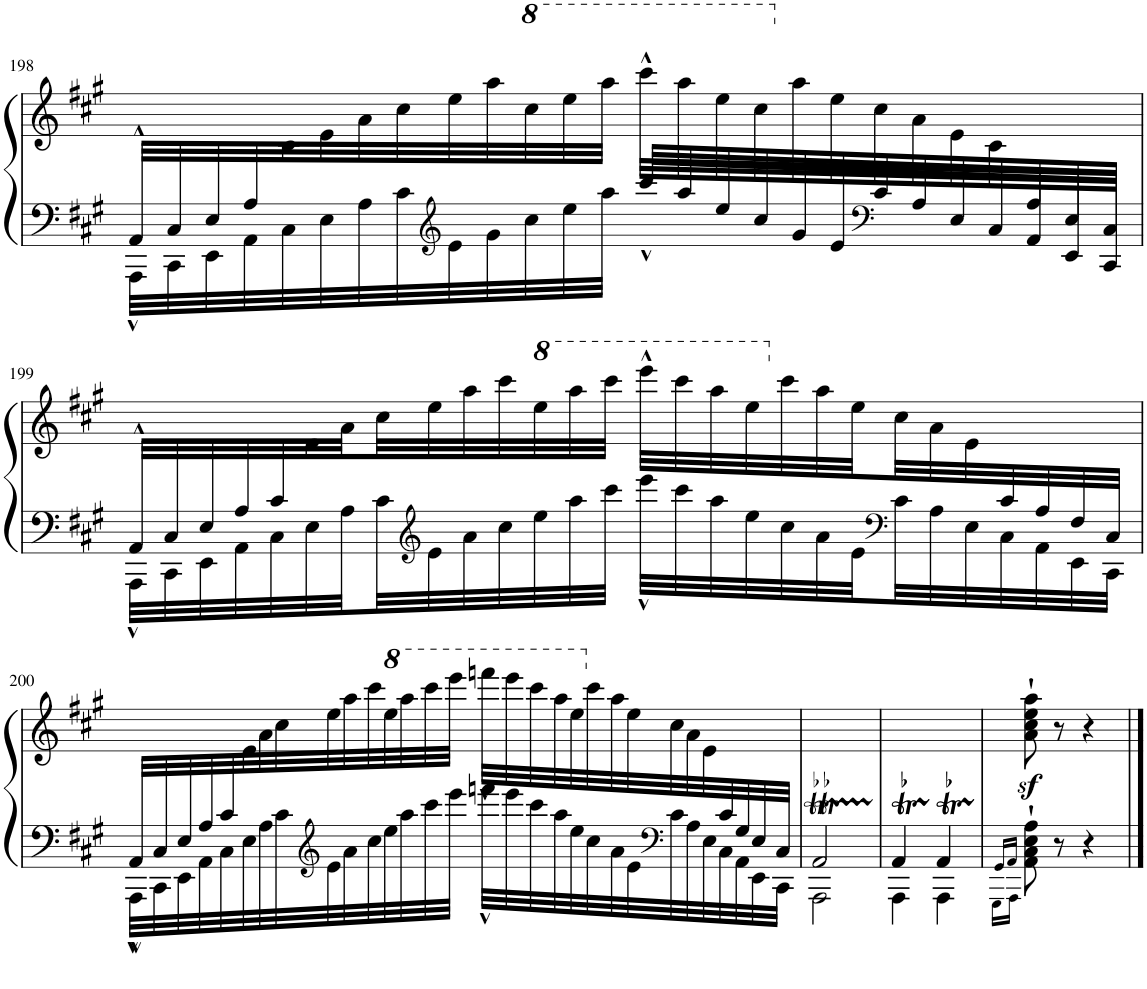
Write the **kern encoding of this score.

**kern	**kern
*part1	*part1
*staff2	*staff1
*I"Piano	*
*I'Pno.	*
!!LO:PB:g=z
*clefF4	*clefG2
*k[f#c#g#]	*k[f#c#g#]
*M2/4	*M2/4
=198	=198
*^	*
52AA^^/LLL	52AAA^^\LLL	13ryy
52C#/	52CC#\	.
52E/	52EE\	.
52A/	52AA\	.
52%19ryy	52C#\	52c#\
.	52E\	52e\
.	52A\	52a\
.	52c#\	52cc#\
*clefG2	*	*
.	52e\	52ee\
.	52g#\	52aa\
*	*	*8va
.	52cc#\	52ccc#\
.	52ee\	52eee\
.	52aa\JJJ	52aaa\JJJ
.	52ccc#^^/LLL	52cccc#^^\LLL
.	52aa/	52aaa\
.	52ee/	52eee\
.	52cc#/	52ccc#\
*	*	*X8va
.	52g#/	52aa\
.	52e/	52ee\
*clefF4	*	*
.	52c#/	52cc#\
.	52A/	52a\
.	52E/	52e\
.	52C#/	52c#\
52A/	52AA/	26.ryy
52E/	52EE/	.
52C#/JJJ	52CC#/JJJ	.
!!LO:LB:g=z
=199	=199	=199
56AA^^/LLL	56AAA^^\LLL	56%5ryy
56C#/	56CC#\	.
56E/	56EE\	.
56A/	56AA\	.
56c#/	56C#\	.
56%19ryy	56E\	56e\
.	56A\	56a\
.	56c#\	56cc#\
*clefG2	*	*
.	56e\	56ee\
.	56a\	56aa\
.	56cc#\	56ccc#\
*	*	*8va
.	56ee\	56eee\
.	56aa\	56aaa\
.	56ccc#\JJJ	56cccc#\JJJ
.	56eee^^\LLL	56eeee^^\LLL
.	56ccc#\	56cccc#\
.	56aa\	56aaa\
.	56ee\	56eee\
*	*	*X8va
.	56cc#\	56ccc#\
.	56a\	56aa\
.	56e\	56ee\
*clefF4	*	*
.	56c#\	56cc#\
.	56A\	56a\
.	56E\	56e\
56c#/	56C#\	14ryy
56A/	56AA\	.
56F#/	56EE\	.
56C#/JJJ	56CC#\JJJ	.
!!LO:LB:g=z
=200	=200	=200
60AA^^/LLL	60AAA^^\LLL	12ryy
60C#/	60CC#\	.
60E/	60EE\	.
60A/	60AA\	.
60c#/	60C#\	.
20%7ryy	60E\	60e\
.	60A\	60a\
.	60c#\	60cc#\
*clefG2	*	*
.	60e\	60ee\
.	60a\	60aa\
.	60cc#\	60ccc#\
*	*	*8va
.	60ee\	60eee\
.	60aa\	60aaa\
.	60ccc#\	60cccc#\
.	60eee\JJJ	60eeee\JJJ
.	60fffn^^\LLL	60ffffn^^\LLL
.	60eee\	60eeee\
.	60ccc#\	60cccc#\
.	60aa\	60aaa\
.	60ee\	60eee\
*	*	*X8va
.	60cc#\	60ccc#\
.	60a\	60aa\
.	60e\	60ee\
*clefF4	*	*
.	60c#\	60cc#\
.	60A\	60a\
.	60E\	60e\
60c#/	60C#\	15ryy
60G#/	60AA\	.
60E/	60EE\	.
60C#/JJJ	60CC#\JJJ	.
=201	=201	=201
!LO:TR:acc=-	!LO:TR:acc=-	!
2AAt/	2AAAt\	2ryy
=202	=202	=202
!LO:TR:acc=-	!LO:TR:acc=-	!
4AAt/	4AAAt\	2ryy
!LO:TR:acc=-	!LO:TR:acc=-	!
4AAt/	4AAAt\	.
=203	=203	=203
16qGG#/LL	16qGGG#\LL	.
16qAA/JJ	16qAAA\JJ	.
2ryy	8AA\` 8C#\` 8E\` 8A\`	8a\z<` 8cc#\z<` 8ee\z<` 8aa\z<`
.	8r	8r
.	4r	4r
*v	*v	*
==	==
*-	*-
